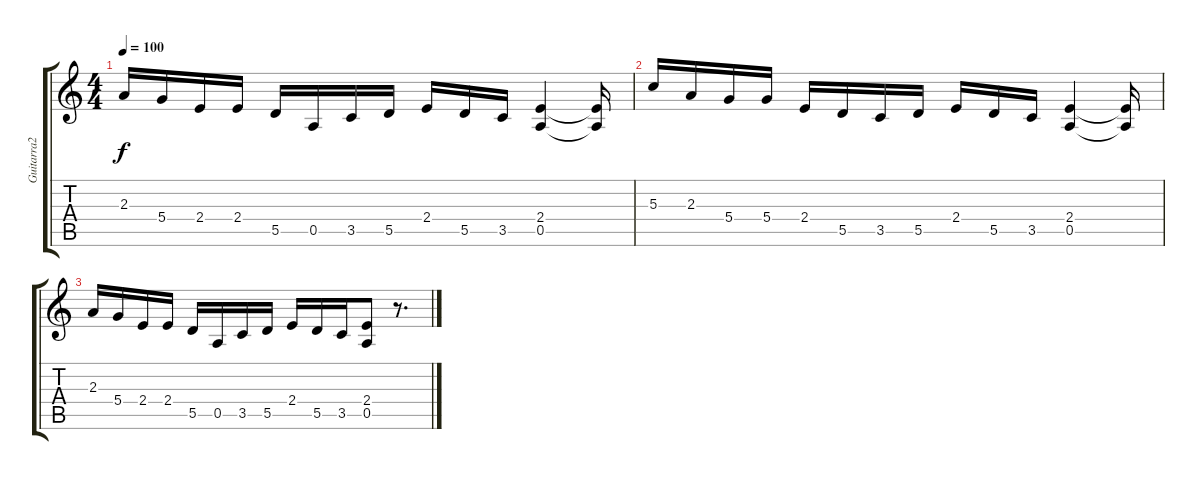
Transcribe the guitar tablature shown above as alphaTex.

\track ("Guitarra2" "Guitarra2") {instrument distortionguitar}
\staff {score tabs}
\tuning (E4 B3 G3 D3 A2 E2) {hide}
\ts (4 4)
\tempo 100
\clef g2
\ks c
2.3.16{dy f} 5.4.16 2.4.16 2.4.16 5.5.16 0.5.16 3.5.16 5.5.16 2.4.16 5.5.16 3.5.16 (2.4 0.5).4 (2.4{t} 0.5{t}).16 |
5.3.16 2.3.16 5.4.16 5.4.16 2.4.16 5.5.16 3.5.16 5.5.16 2.4.16 5.5.16 3.5.16 (2.4 0.5).4 (2.4{t} 0.5{t}).16 |
2.3.16 5.4.16 2.4.16 2.4.16 5.5.16 0.5.16 3.5.16 5.5.16 2.4.16 5.5.16 3.5.16 (2.4 0.5).8 r.8{d}
